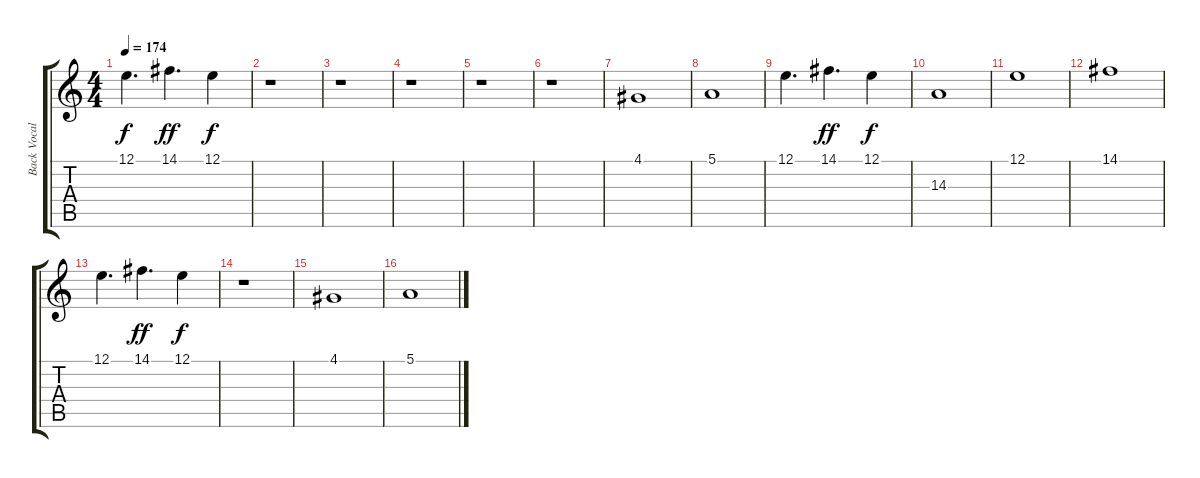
\track ("Back Vocals" "Back Vocal") {instrument synthbrass1}
\staff {score tabs}
\tuning (E4 B3 G3 D3 A2 E2) {hide}
\ts (4 4)
\tempo 174
\clef g2
\ks c
12.1.4{d dy f} 14.1.4{d dy ff} 12.1.4{dy f} |
r.1 |
r.1 |
r.1 |
r.1 |
r.1 |
4.1.1 |
5.1.1 |
12.1.4{d} 14.1.4{d dy ff} 12.1.4{dy f} |
14.3.1 |
12.1.1 |
14.1.1 |
12.1.4{d} 14.1.4{d dy ff} 12.1.4{dy f} |
r.1 |
4.1.1 |
5.1.1
